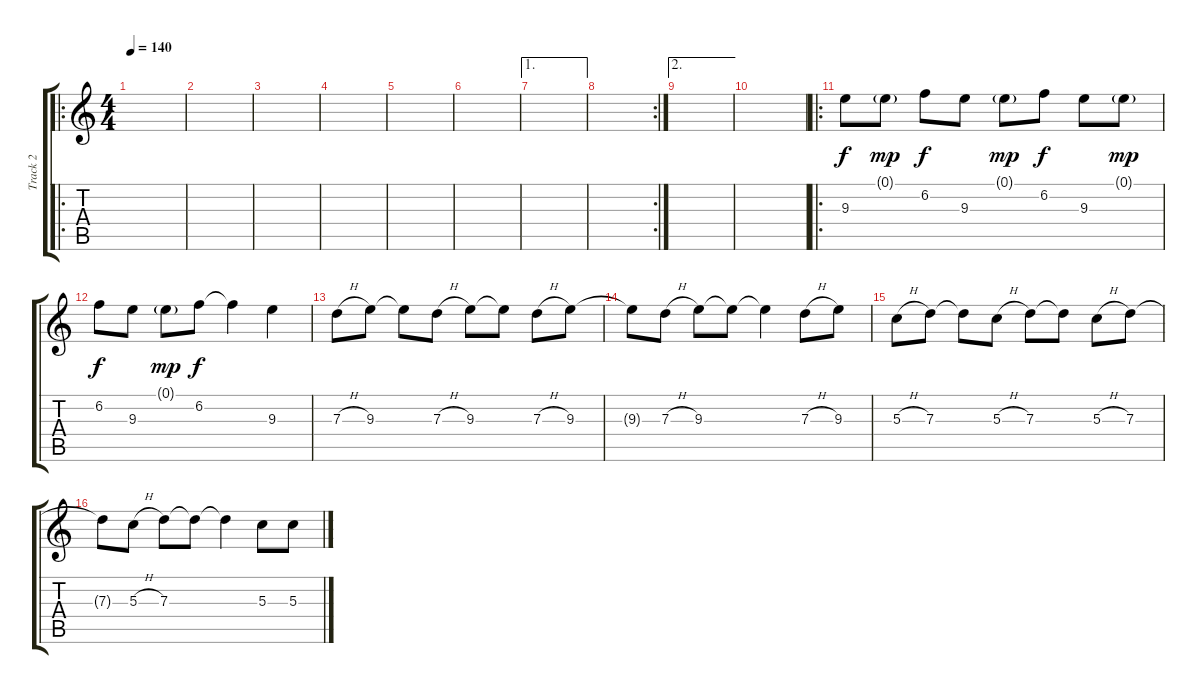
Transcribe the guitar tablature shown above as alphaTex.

\track ("Track 2" "Track 2") {instrument electricguitarclean}
\staff {score tabs}
\tuning (E4 B3 G3 D3 A2 D2) {hide}
\ro
\ts (4 4)
\tempo 140
\clef g2
\ks c
|
|
|
|
|
|
\ae 1
|
\rc 2
|
\ae 2
|
|
\ro
9.3.8 0.1{g}.8{dy mp} 6.2.8{dy f} 9.3.8 0.1{g}.8{dy mp} 6.2.8{dy f} 9.3.8 0.1{g}.8{dy mp} |
6.2.8{dy f} 9.3.8 0.1{g}.8{dy mp} 6.2.8{dy f} 6.2{t}.4 9.3.4 |
7.3{h}.8 9.3.8 9.3{t}.8 7.3{h}.8 9.3.8 9.3{t}.8 7.3{h}.8 9.3.8 |
9.3{t}.8 7.3{h}.8 9.3.8 9.3{t}.8 9.3{t}.4 7.3{h}.8 9.3.8 |
5.3{h}.8 7.3.8 7.3{t}.8 5.3{h}.8 7.3.8 7.3{t}.8 5.3{h}.8 7.3.8 |
7.3{t}.8 5.3{h}.8 7.3.8 7.3{t}.8 7.3{t}.4 5.3.8 5.3.8
